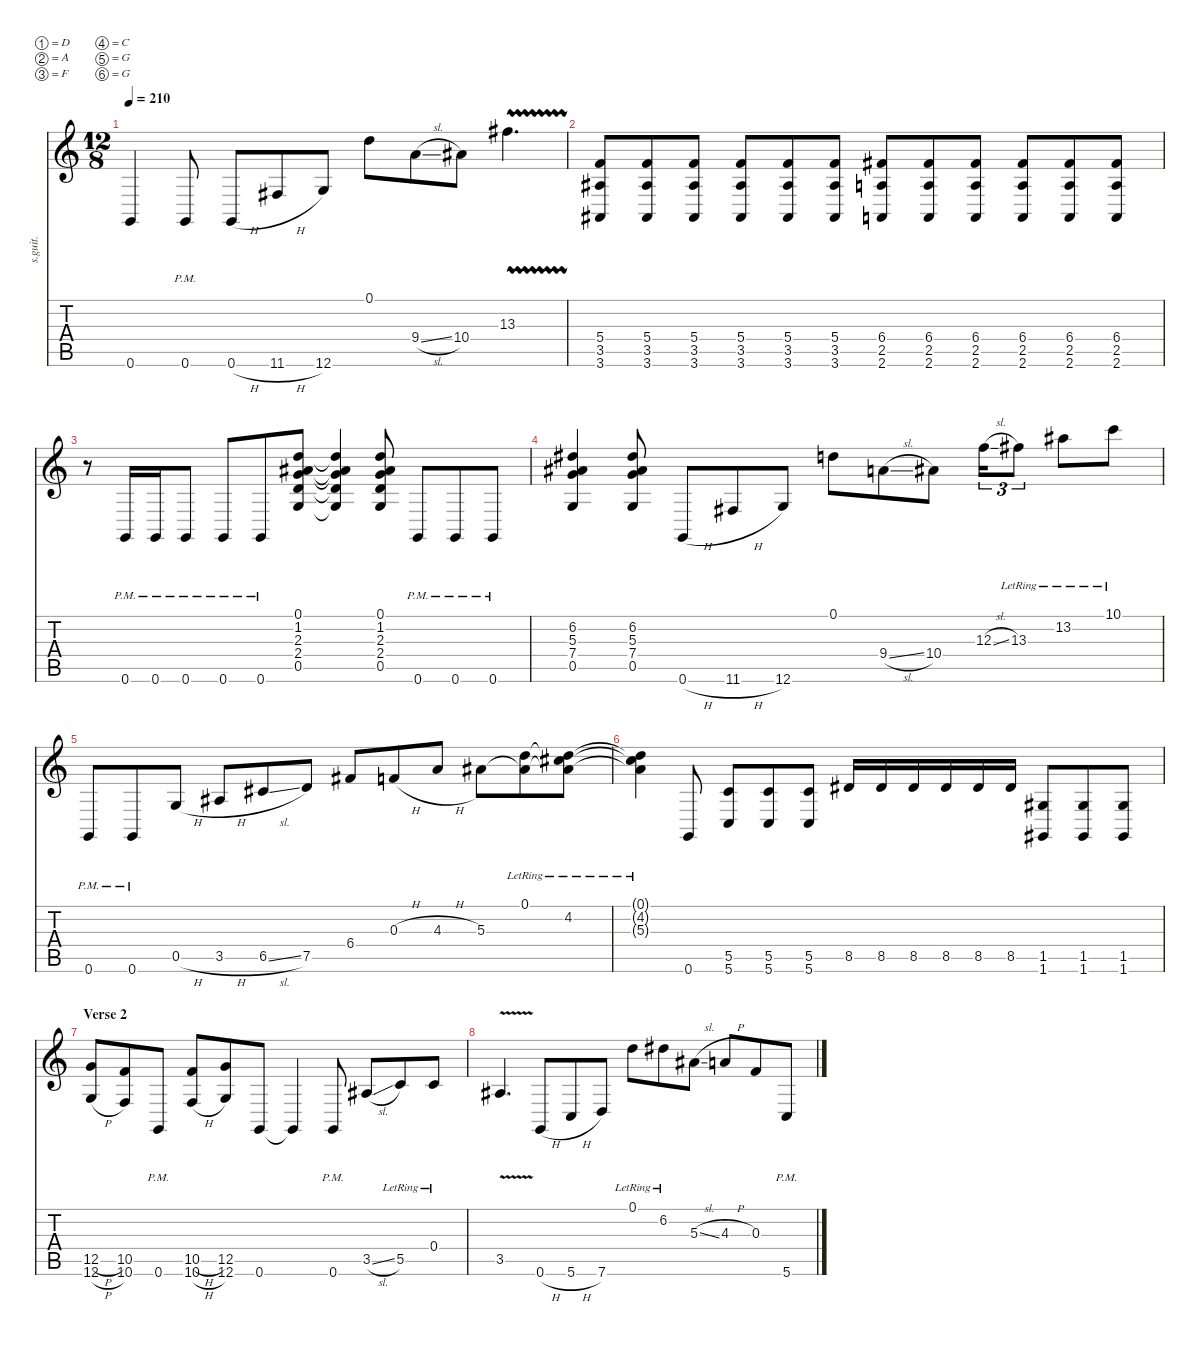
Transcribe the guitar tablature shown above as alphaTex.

\defaultSystemsLayout 4
\hideDynamics
\bracketExtendMode nobrackets
\track ("Rythm Guitar 1 (w/solo)" "s.guit.") {instrument distortionguitar}
\staff {score tabs}
\tuning (D4 A3 F3 C3 G2 G1)
\ts (12 8)
\tempo 210
\clef g2
\ks c
0.6{t}.4{lyrics (0 "") lyrics (1 "") lyrics (2 "") lyrics (3 "") lyrics (4 "") dy f} 0.6{pm}.8{lyrics (0 "") lyrics (1 "") lyrics (2 "") lyrics (3 "") lyrics (4 "")} 0.6{h}.8{lyrics (0 "") lyrics (1 "") lyrics (2 "") lyrics (3 "") lyrics (4 "")} 11.6{h acc #}.8{lyrics (0 "") lyrics (1 "") lyrics (2 "") lyrics (3 "") lyrics (4 "")} 12.6.8{lyrics (0 "") lyrics (1 "") lyrics (2 "") lyrics (3 "") lyrics (4 "")} 0.1.8{lyrics (0 "") lyrics (1 "") lyrics (2 "") lyrics (3 "") lyrics (4 "")} 9.4{sl}.8{lyrics (0 "") lyrics (1 "") lyrics (2 "") lyrics (3 "") lyrics (4 "")} 10.4{acc #}.8{lyrics (0 "") lyrics (1 "") lyrics (2 "") lyrics (3 "") lyrics (4 "")} 13.3{vw acc #}.4{d lyrics (0 "") lyrics (1 "") lyrics (2 "") lyrics (3 "") lyrics (4 "")} |
(5.4 3.5{acc #} 3.6{acc #}).8{lyrics (0 "") lyrics (1 "") lyrics (2 "") lyrics (3 "") lyrics (4 "")} (5.4 3.5{acc #} 3.6{acc #}).8{lyrics (0 "") lyrics (1 "") lyrics (2 "") lyrics (3 "") lyrics (4 "")} (5.4 3.5{acc #} 3.6{acc #}).8{lyrics (0 "") lyrics (1 "") lyrics (2 "") lyrics (3 "") lyrics (4 "")} (5.4 3.5{acc #} 3.6{acc #}).8{lyrics (0 "") lyrics (1 "") lyrics (2 "") lyrics (3 "") lyrics (4 "")} (5.4 3.5{acc #} 3.6{acc #}).8{lyrics (0 "") lyrics (1 "") lyrics (2 "") lyrics (3 "") lyrics (4 "")} (5.4 3.5{acc #} 3.6{acc #}).8{lyrics (0 "") lyrics (1 "") lyrics (2 "") lyrics (3 "") lyrics (4 "")} (6.4{acc #} 2.5 2.6).8{lyrics (0 "") lyrics (1 "") lyrics (2 "") lyrics (3 "") lyrics (4 "")} (6.4{acc #} 2.5 2.6).8{lyrics (0 "") lyrics (1 "") lyrics (2 "") lyrics (3 "") lyrics (4 "")} (6.4{acc #} 2.5 2.6).8{lyrics (0 "") lyrics (1 "") lyrics (2 "") lyrics (3 "") lyrics (4 "")} (6.4{acc #} 2.5 2.6).8{lyrics (0 "") lyrics (1 "") lyrics (2 "") lyrics (3 "") lyrics (4 "")} (6.4{acc #} 2.5 2.6).8{lyrics (0 "") lyrics (1 "") lyrics (2 "") lyrics (3 "") lyrics (4 "")} (6.4{acc #} 2.5 2.6).8{lyrics (0 "") lyrics (1 "") lyrics (2 "") lyrics (3 "") lyrics (4 "")} |
r.8 0.6{pm}.16{lyrics (0 "") lyrics (1 "") lyrics (2 "") lyrics (3 "") lyrics (4 "")} 0.6{pm}.16{lyrics (0 "") lyrics (1 "") lyrics (2 "") lyrics (3 "") lyrics (4 "")} 0.6{pm}.8{lyrics (0 "") lyrics (1 "") lyrics (2 "") lyrics (3 "") lyrics (4 "")} 0.6{pm}.8{lyrics (0 "") lyrics (1 "") lyrics (2 "") lyrics (3 "") lyrics (4 "")} 0.6{pm}.8{lyrics (0 "") lyrics (1 "") lyrics (2 "") lyrics (3 "") lyrics (4 "")} (0.1 1.2{acc #} 2.3 2.4 0.5).8{lyrics (0 "") lyrics (1 "") lyrics (2 "") lyrics (3 "") lyrics (4 "")} (0.5{t} 2.3{t} 2.4{t} 1.2{t acc #} 0.1{t}).4{lyrics (0 "") lyrics (1 "") lyrics (2 "") lyrics (3 "") lyrics (4 "")} (0.1 1.2{acc #} 2.3 2.4 0.5).8{lyrics (0 "") lyrics (1 "") lyrics (2 "") lyrics (3 "") lyrics (4 "")} 0.6{pm}.8{lyrics (0 "") lyrics (1 "") lyrics (2 "") lyrics (3 "") lyrics (4 "")} 0.6{pm}.8{lyrics (0 "") lyrics (1 "") lyrics (2 "") lyrics (3 "") lyrics (4 "")} 0.6{pm}.8{lyrics (0 "") lyrics (1 "") lyrics (2 "") lyrics (3 "") lyrics (4 "")} |
(6.2{acc #} 5.3{acc #} 7.4 0.5).4{lyrics (0 "") lyrics (1 "") lyrics (2 "") lyrics (3 "") lyrics (4 "")} (6.2{acc #} 5.3{acc #} 7.4 0.5).8{lyrics (0 "") lyrics (1 "") lyrics (2 "") lyrics (3 "") lyrics (4 "")} 0.6{h}.8{lyrics (0 "") lyrics (1 "") lyrics (2 "") lyrics (3 "") lyrics (4 "")} 11.6{h acc #}.8{lyrics (0 "") lyrics (1 "") lyrics (2 "") lyrics (3 "") lyrics (4 "")} 12.6.8{lyrics (0 "") lyrics (1 "") lyrics (2 "") lyrics (3 "") lyrics (4 "")} 0.1.8{lyrics (0 "") lyrics (1 "") lyrics (2 "") lyrics (3 "") lyrics (4 "")} 9.4{sl}.8{lyrics (0 "") lyrics (1 "") lyrics (2 "") lyrics (3 "") lyrics (4 "")} 10.4{acc #}.8{lyrics (0 "") lyrics (1 "") lyrics (2 "") lyrics (3 "") lyrics (4 "")} 12.3{sl}.16{tu (3 2) lyrics (0 "") lyrics (1 "") lyrics (2 "") lyrics (3 "") lyrics (4 "") dy mp} 13.3{lr acc #}.8{tu (3 2) lyrics (0 "") lyrics (1 "") lyrics (2 "") lyrics (3 "") lyrics (4 "") dy f} 13.2{lr acc #}.8{lyrics (0 "") lyrics (1 "") lyrics (2 "") lyrics (3 "") lyrics (4 "")} 10.1{lr}.8{lyrics (0 "") lyrics (1 "") lyrics (2 "") lyrics (3 "") lyrics (4 "")} |
0.6{pm}.8{lyrics (0 "") lyrics (1 "") lyrics (2 "") lyrics (3 "") lyrics (4 "")} 0.6{pm}.8{lyrics (0 "") lyrics (1 "") lyrics (2 "") lyrics (3 "") lyrics (4 "")} 0.5{h}.8{lyrics (0 "") lyrics (1 "") lyrics (2 "") lyrics (3 "") lyrics (4 "")} 3.5{h acc #}.8{lyrics (0 "") lyrics (1 "") lyrics (2 "") lyrics (3 "") lyrics (4 "")} 6.5{sl acc #}.8{lyrics (0 "") lyrics (1 "") lyrics (2 "") lyrics (3 "") lyrics (4 "")} 7.5.8{lyrics (0 "") lyrics (1 "") lyrics (2 "") lyrics (3 "") lyrics (4 "")} 6.4{acc #}.8{lyrics (0 "") lyrics (1 "") lyrics (2 "") lyrics (3 "") lyrics (4 "")} 0.3{h}.8{lyrics (0 "") lyrics (1 "") lyrics (2 "") lyrics (3 "") lyrics (4 "")} 4.3{h}.8{lyrics (0 "") lyrics (1 "") lyrics (2 "") lyrics (3 "") lyrics (4 "")} 5.3{acc #}.8{lyrics (0 "") lyrics (1 "") lyrics (2 "") lyrics (3 "") lyrics (4 "")} (0.1{lr} 5.3{lr t acc #}).8{lyrics (0 "") lyrics (1 "") lyrics (2 "") lyrics (3 "") lyrics (4 "")} (0.1{lr t} 4.2{lr acc #} 5.3{lr t acc #}).8{lyrics (0 "") lyrics (1 "") lyrics (2 "") lyrics (3 "") lyrics (4 "")} |
(0.1{lr t} 4.2{lr t acc #} 5.3{lr t acc #}).4{lyrics (0 "") lyrics (1 "") lyrics (2 "") lyrics (3 "") lyrics (4 "")} 0.6.8{lyrics (0 "") lyrics (1 "") lyrics (2 "") lyrics (3 "") lyrics (4 "")} (5.5 5.6).8{lyrics (0 "") lyrics (1 "") lyrics (2 "") lyrics (3 "") lyrics (4 "")} (5.5 5.6).8{lyrics (0 "") lyrics (1 "") lyrics (2 "") lyrics (3 "") lyrics (4 "")} (5.5 5.6).8{lyrics (0 "") lyrics (1 "") lyrics (2 "") lyrics (3 "") lyrics (4 "")} 8.5{acc #}.16{lyrics (0 "") lyrics (1 "") lyrics (2 "") lyrics (3 "") lyrics (4 "")} 8.5{acc #}.16{lyrics (0 "") lyrics (1 "") lyrics (2 "") lyrics (3 "") lyrics (4 "")} 8.5{acc #}.16{lyrics (0 "") lyrics (1 "") lyrics (2 "") lyrics (3 "") lyrics (4 "")} 8.5{acc #}.16{lyrics (0 "") lyrics (1 "") lyrics (2 "") lyrics (3 "") lyrics (4 "")} 8.5{acc #}.16{lyrics (0 "") lyrics (1 "") lyrics (2 "") lyrics (3 "") lyrics (4 "")} 8.5{acc #}.16{lyrics (0 "") lyrics (1 "") lyrics (2 "") lyrics (3 "") lyrics (4 "")} (1.5{acc #} 1.6{acc #}).8{lyrics (0 "") lyrics (1 "") lyrics (2 "") lyrics (3 "") lyrics (4 "")} (1.5{acc #} 1.6{acc #}).8{lyrics (0 "") lyrics (1 "") lyrics (2 "") lyrics (3 "") lyrics (4 "")} (1.5{acc #} 1.6{acc #}).8{lyrics (0 "") lyrics (1 "") lyrics (2 "") lyrics (3 "") lyrics (4 "")} |
\section ("" "Verse 2")
(12.5{h} 12.6{h}).8{lyrics (0 "") lyrics (1 "") lyrics (2 "") lyrics (3 "") lyrics (4 "")} (10.5 10.6).8{lyrics (0 "") lyrics (1 "") lyrics (2 "") lyrics (3 "") lyrics (4 "")} 0.6{pm}.8{lyrics (0 "") lyrics (1 "") lyrics (2 "") lyrics (3 "") lyrics (4 "")} (10.5{h} 10.6{h}).8{lyrics (0 "") lyrics (1 "") lyrics (2 "") lyrics (3 "") lyrics (4 "")} (12.5 12.6).8{lyrics (0 "") lyrics (1 "") lyrics (2 "") lyrics (3 "") lyrics (4 "")} 0.6.8{lyrics (0 "") lyrics (1 "") lyrics (2 "") lyrics (3 "") lyrics (4 "")} 0.6{t}.4{lyrics (0 "") lyrics (1 "") lyrics (2 "") lyrics (3 "") lyrics (4 "")} 0.6{pm}.8{lyrics (0 "") lyrics (1 "") lyrics (2 "") lyrics (3 "") lyrics (4 "")} 3.5{sl acc #}.8{lyrics (0 "") lyrics (1 "") lyrics (2 "") lyrics (3 "") lyrics (4 "")} 5.5{lr}.8{lyrics (0 "") lyrics (1 "") lyrics (2 "") lyrics (3 "") lyrics (4 "")} 0.4{lr}.8{lyrics (0 "") lyrics (1 "") lyrics (2 "") lyrics (3 "") lyrics (4 "")} |
3.5{v acc #}.4{d lyrics (0 "") lyrics (1 "") lyrics (2 "") lyrics (3 "") lyrics (4 "")} 0.6{h}.8{lyrics (0 "") lyrics (1 "") lyrics (2 "") lyrics (3 "") lyrics (4 "")} 5.6{h}.8{lyrics (0 "") lyrics (1 "") lyrics (2 "") lyrics (3 "") lyrics (4 "")} 7.6.8{lyrics (0 "") lyrics (1 "") lyrics (2 "") lyrics (3 "") lyrics (4 "")} 0.1{lr}.8{lyrics (0 "") lyrics (1 "") lyrics (2 "") lyrics (3 "") lyrics (4 "")} 6.2{lr acc #}.8{lyrics (0 "") lyrics (1 "") lyrics (2 "") lyrics (3 "") lyrics (4 "")} 5.3{sl acc #}.8{lyrics (0 "") lyrics (1 "") lyrics (2 "") lyrics (3 "") lyrics (4 "")} 4.3{h}.8{lyrics (0 "") lyrics (1 "") lyrics (2 "") lyrics (3 "") lyrics (4 "")} 0.3.8{lyrics (0 "") lyrics (1 "") lyrics (2 "") lyrics (3 "") lyrics (4 "")} 5.6{pm}.8{lyrics (0 "") lyrics (1 "") lyrics (2 "") lyrics (3 "") lyrics (4 "")}
